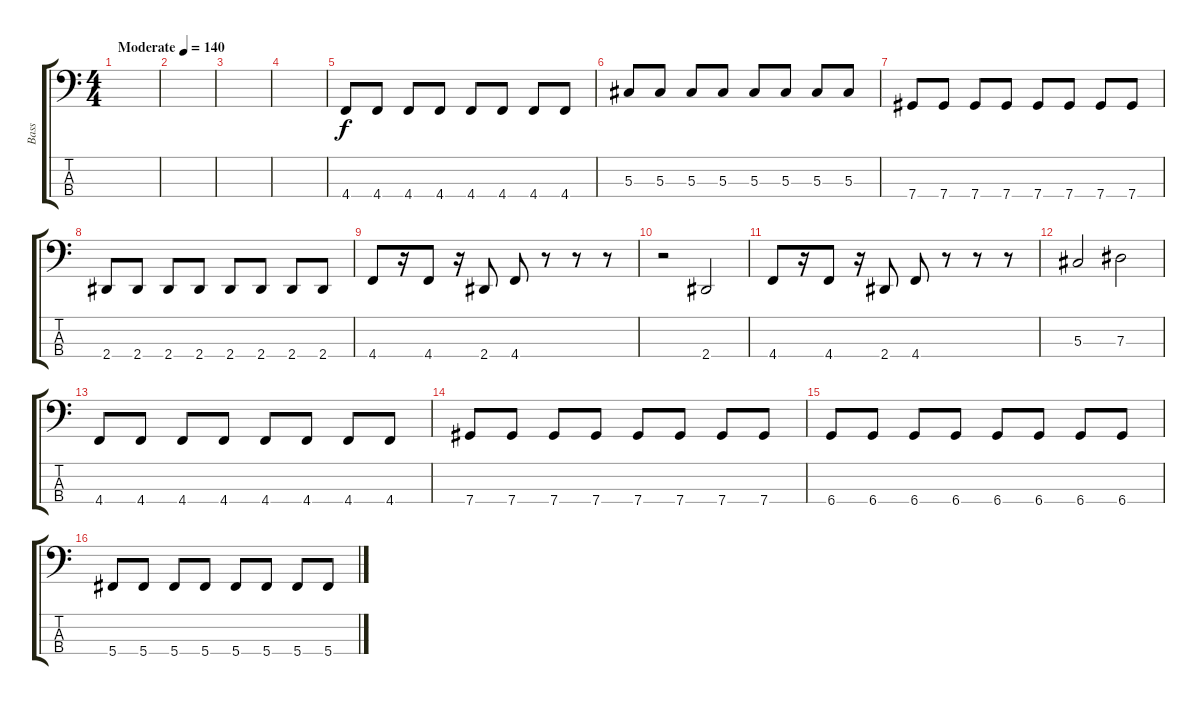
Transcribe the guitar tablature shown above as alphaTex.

\track ("Bass" "Bass") {instrument electricbasspick}
\staff {score tabs}
\tuning (Gb2 Db2 Ab1 Db1) {hide}
\ts (4 4)
\tempo (140 "Moderate")
\clef f4
\ks c
|
|
|
|
4.4.8 4.4.8 4.4.8 4.4.8 4.4.8 4.4.8 4.4.8 4.4.8 |
5.3.8 5.3.8 5.3.8 5.3.8 5.3.8 5.3.8 5.3.8 5.3.8 |
7.4.8 7.4.8 7.4.8 7.4.8 7.4.8 7.4.8 7.4.8 7.4.8 |
2.4.8 2.4.8 2.4.8 2.4.8 2.4.8 2.4.8 2.4.8 2.4.8 |
4.4.8 r.16 4.4.8 r.16 2.4.8 4.4.8 r.8 r.8 r.8 |
r.2 2.4.2 |
4.4.8 r.16 4.4.8 r.16 2.4.8 4.4.8 r.8 r.8 r.8 |
5.3.2 7.3.2 |
4.4.8 4.4.8 4.4.8 4.4.8 4.4.8 4.4.8 4.4.8 4.4.8 |
7.4.8 7.4.8 7.4.8 7.4.8 7.4.8 7.4.8 7.4.8 7.4.8 |
6.4.8 6.4.8 6.4.8 6.4.8 6.4.8 6.4.8 6.4.8 6.4.8 |
5.4.8 5.4.8 5.4.8 5.4.8 5.4.8 5.4.8 5.4.8 5.4.8
